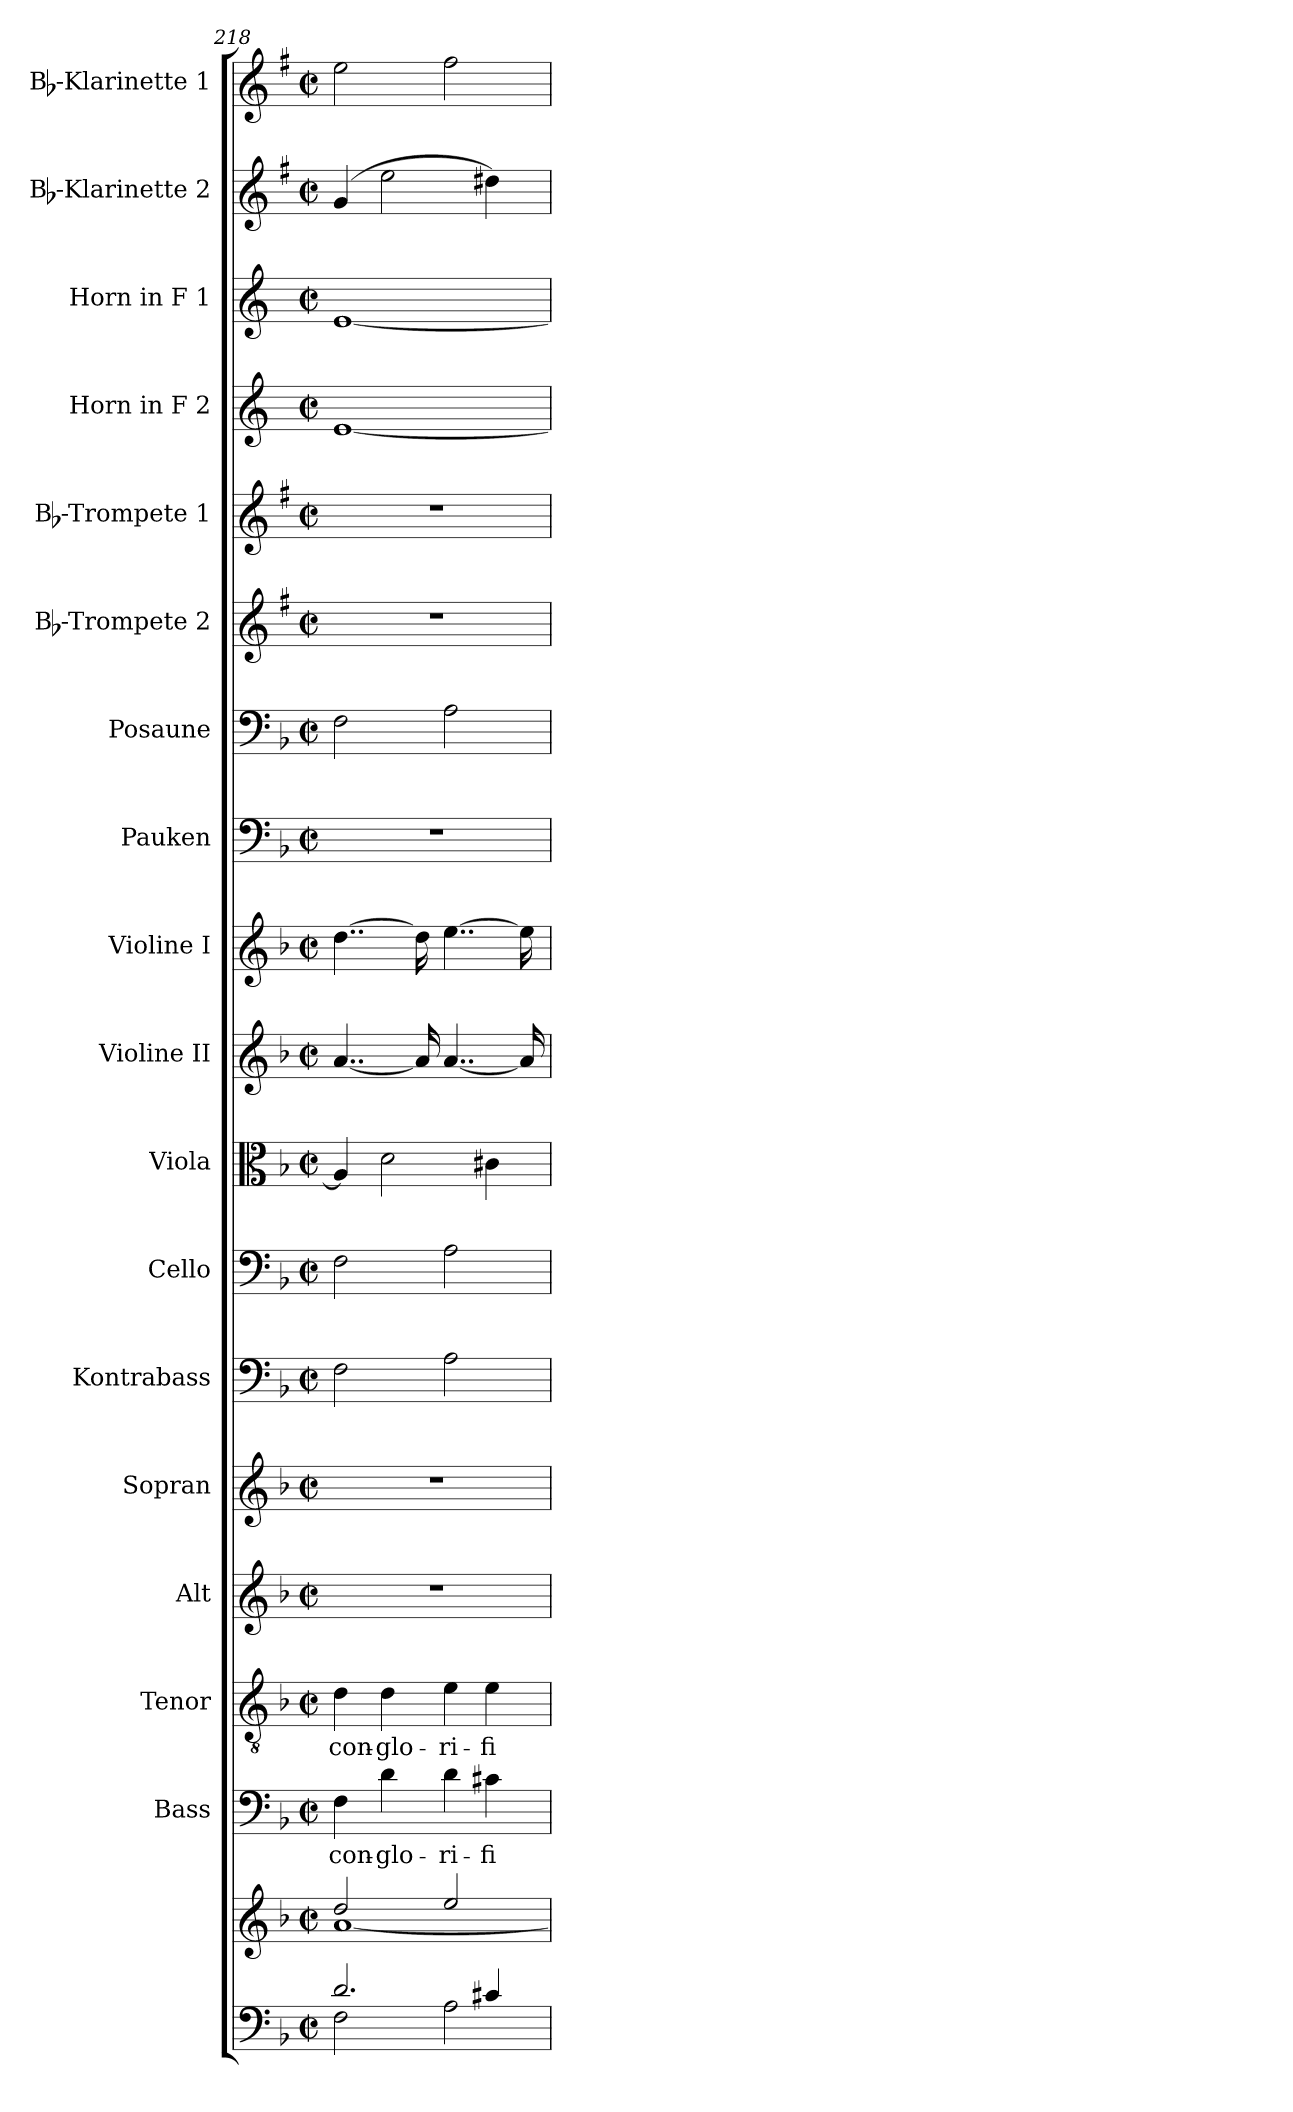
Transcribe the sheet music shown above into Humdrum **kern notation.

**kern	**kern	**kern	**text	**kern	**text	**kern	**kern	**kern	**kern	**kern	**kern	**kern	**kern	**kern	**kern	**kern	**kern	**kern	**kern	**kern
*part18	*part18	*part17	*part17	*part16	*part16	*part15	*part14	*part13	*part12	*part11	*part10	*part9	*part8	*part7	*part6	*part5	*part4	*part3	*part2	*part1
*staff19	*staff18	*staff17	*staff17	*staff16	*staff16	*staff15	*staff14	*staff13	*staff12	*staff11	*staff10	*staff9	*staff8	*staff7	*staff6	*staff5	*staff4	*staff3	*staff2	*staff1
*	*	*I"Bass	*	*I"Tenor	*	*I"Alt	*I"Sopran	*I"Kontrabass	*I"Cello	*I"Viola	*I"Violine II	*I"Violine I	*I"Pauken	*I"Posaune	*I"Bb-Trompete 2	*I"Bb-Trompete 1	*I"Horn in F 2	*I"Horn in F 1	*I"Bb-Klarinette 2	*I"Bb-Klarinette 1
*	*	*I'B.	*	*I'T.	*	*I'A.	*I'S.	*I'Kb.	*	*I'Vla.	*I'Vl. II	*I'Vl. I	*I'Pk.	*I'Pos.	*I'Bb Trp. 2	*I'Bb Trp. 1	*	*	*I'Bb Kl. 2	*I'Bb Kl. 1
*clefF4	*clefG2	*clefF4	*	*clefGv2	*	*clefG2	*clefG2	*clefF4	*clefF4	*clefC3	*clefG2	*clefG2	*clefF4	*clefF4	*clefG2	*clefG2	*clefG2	*clefG2	*clefG2	*clefG2
*	*	*	*	*	*	*	*	*ITrd7c12	*	*	*	*	*	*	*ITrd1c2	*ITrd1c2	*ITrd4c7	*ITrd4c7	*ITrd1c2	*ITrd1c2
*k[b-]	*k[b-]	*k[b-]	*	*k[b-]	*	*k[b-]	*k[b-]	*k[b-]	*k[b-]	*k[b-]	*k[b-]	*k[b-]	*k[b-]	*k[b-]	*k[b-]	*k[b-]	*k[b-]	*k[b-]	*k[b-]	*k[b-]
*F:	*F:	*F:	*	*F:	*	*F:	*F:	*F:	*F:	*F:	*F:	*F:	*F:	*F:	*F:	*F:	*F:	*F:	*F:	*F:
*M2/2	*M2/2	*M2/2	*	*M2/2	*	*M2/2	*M2/2	*M2/2	*M2/2	*M2/2	*M2/2	*M2/2	*M2/2	*M2/2	*M2/2	*M2/2	*M2/2	*M2/2	*M2/2	*M2/2
*met(c|)	*met(c|)	*met(c|)	*	*met(c|)	*	*met(c|)	*met(c|)	*met(c|)	*met(c|)	*met(c|)	*met(c|)	*met(c|)	*met(c|)	*met(c|)	*met(c|)	*met(c|)	*met(c|)	*met(c|)	*met(c|)	*met(c|)
=218	=218	=218	=218	=218	=218	=218	=218	=218	=218	=218	=218	=218	=218	=218	=218	=218	=218	=218	=218	=218
*^	*^	*	*	*	*	*	*	*	*	*	*	*	*	*	*	*	*	*	*	*
!	!	!	!	!	!LO:LY:b	!	!LO:LY:b	!	!	!	!	!	!	!	!	!	!	!	!	!	!	!
2.d/	2F\	2dd/	[<1a	4F\	con-	4d\	con-	1r	1r	2FF\	2F\	4A/]	[4..a/	[4..dd\	1r	2F\	1r	1r	[1A	[1A	(4f/	2dd\
!	!	!	!	!	!LO:LY:b	!	!LO:LY:b	!	!	!	!	!	!	!	!	!	!	!	!	!	!	!
.	.	.	.	4d\	-glo-	4d\	-glo-	.	.	.	.	2d\	.	.	.	.	.	.	.	.	2dd\	.
.	.	.	.	.	.	.	.	.	.	.	.	.	16a/]	16dd\]	.	.	.	.	.	.	.	.
!	!	!	!	!	!LO:LY:b	!	!LO:LY:b	!	!	!	!	!	!	!	!	!	!	!	!	!	!	!
.	2A\	2ee/	.	4d\	-ri-	4e\	-ri-	.	.	2AA\	2A\	.	[4..a/	[4..ee\	.	2A\	.	.	.	.	.	2ee\
!	!	!	!	!	!LO:LY:b	!	!LO:LY:b	!	!	!	!	!	!	!	!	!	!	!	!	!	!	!
4c#X/	.	.	.	4c#X\	-fi-	4e\	-fi-	.	.	.	.	4c#X\	.	.	.	.	.	.	.	.	4cc#X\)	.
.	.	.	.	.	.	.	.	.	.	.	.	.	16a/]	16ee\]	.	.	.	.	.	.	.	.
*v	*v	*	*	*	*	*	*	*	*	*	*	*	*	*	*	*	*	*	*	*	*	*
*	*v	*v	*	*	*	*	*	*	*	*	*	*	*	*	*	*	*	*	*	*	*
=	=	=	=	=	=	=	=	=	=	=	=	=	=	=	=	=	=	=	=	=
*-	*-	*-	*-	*-	*-	*-	*-	*-	*-	*-	*-	*-	*-	*-	*-	*-	*-	*-	*-	*-
